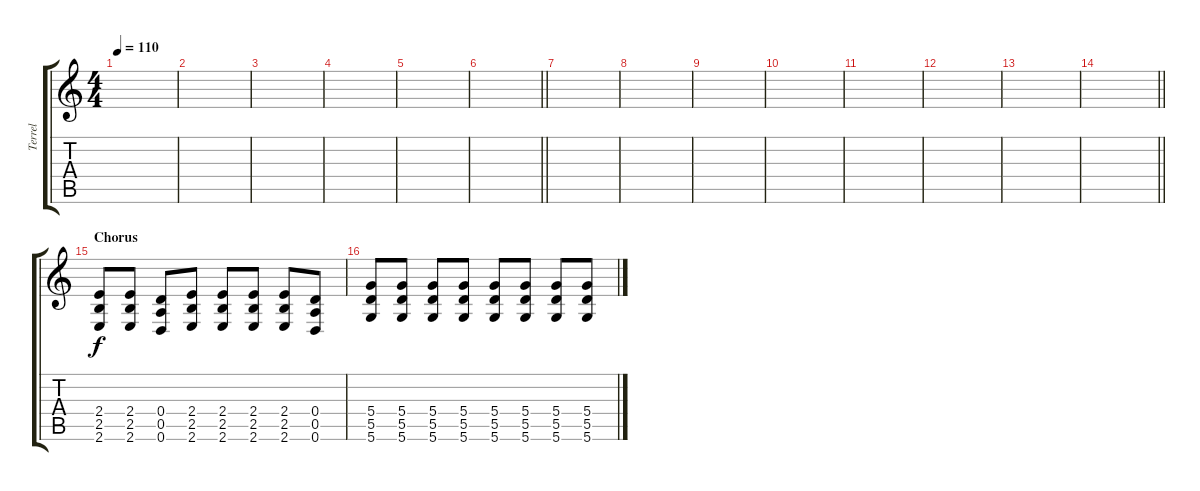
\track ("Terrel" "Terrel") {instrument distortionguitar}
\staff {score tabs}
\tuning (E4 B3 G3 D3 A2 D2) {hide}
\ts (4 4)
\tempo 110
\clef g2
\ks c
|
|
|
|
|
\barLineRight lightlight
|
|
|
|
|
|
|
|
\barLineRight lightlight
|
\section ("" "Chorus")
(2.4 2.5 2.6).8 (2.4 2.5 2.6).8 (0.4 0.5 0.6).8 (2.4 2.5 2.6).8 (2.4 2.5 2.6).8 (2.4 2.5 2.6).8 (2.4 2.5 2.6).8 (0.4 0.5 0.6).8 |
(5.4 5.5 5.6).8 (5.4 5.5 5.6).8 (5.4 5.5 5.6).8 (5.4 5.5 5.6).8 (5.4 5.5 5.6).8 (5.4 5.5 5.6).8 (5.4 5.5 5.6).8 (5.4 5.5 5.6).8
